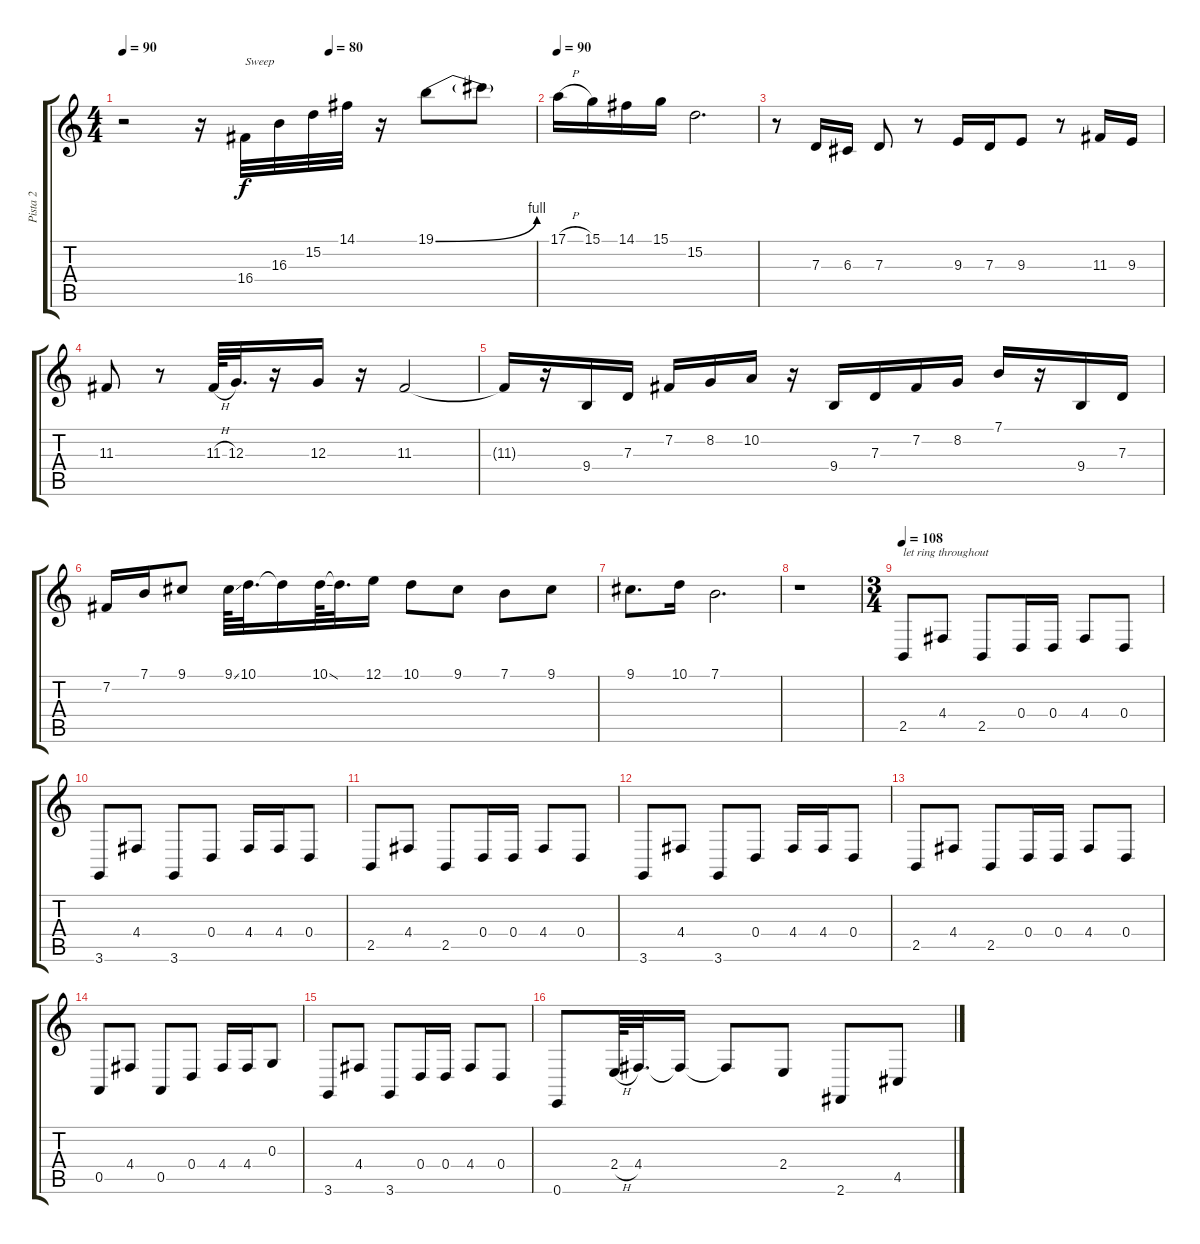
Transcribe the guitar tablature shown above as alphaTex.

\track ("Pista 2" "Pista 2") {instrument violin}
\staff {score tabs}
\tuning (E4 B3 G3 D3 A2 E2) {hide}
\ts (4 4)
\tempo 90
\tempo (80 0.5)
\clef g2
\ks c
r.2{dy f} r.16 16.4.32{txt "Sweep"} 16.3.32 15.2.32 14.1.32 r.16 19.1{be (bend 0 0 60 4)}.8 19.1{t}.8 |
\tempo 90
17.1{h}.16 15.1.16 14.1.16 15.1.16 15.2.2{d} |
r.8 7.3.16 6.3.16 7.3.8 r.8 9.3.16 7.3.16 9.3.8 r.8 11.3.16 9.3.16 |
11.3.8 r.8 11.3{h}.64 12.3.32{d} r.16 12.3.16 r.16 11.3.2 |
11.3{t}.16 r.16 9.4.16 7.3.16 7.2.16 8.2.16 10.2.16 r.16 9.4.16 7.3.16 7.2.16 8.2.16 7.1.16 r.16 9.4.16 7.3.16 |
7.2.16 7.1.16 9.1.8 9.1{ss}.64 10.1.32{d} 10.1{t}.16 10.1{ss}.64 10.1{t}.32{d} 12.1.16 10.1.8 9.1.8 7.1.8 9.1.8 |
9.1.8{d} 10.1.16 7.1.2{d} |
r.1 |
\ts (3 4)
\tempo 108
2.5.8{txt "let ring throughout"} 4.4.8 2.5.8 0.4.16 0.4.16 4.4.8 0.4.8 |
3.6.8 4.4.8 3.6.8 0.4.8 4.4.16 4.4.16 0.4.8 |
2.5.8 4.4.8 2.5.8 0.4.16 0.4.16 4.4.8 0.4.8 |
3.6.8 4.4.8 3.6.8 0.4.8 4.4.16 4.4.16 0.4.8 |
2.5.8 4.4.8 2.5.8 0.4.16 0.4.16 4.4.8 0.4.8 |
0.5.8 4.4.8 0.5.8 0.4.8 4.4.16 4.4.16 0.3.8 |
3.6.8 4.4.8 3.6.8 0.4.16 0.4.16 4.4.8 0.4.8 |
0.6.8 2.4{h}.64 4.4.32{d} 4.4{t}.16 4.4{t}.8 2.4.8 2.6.8 4.5.8
